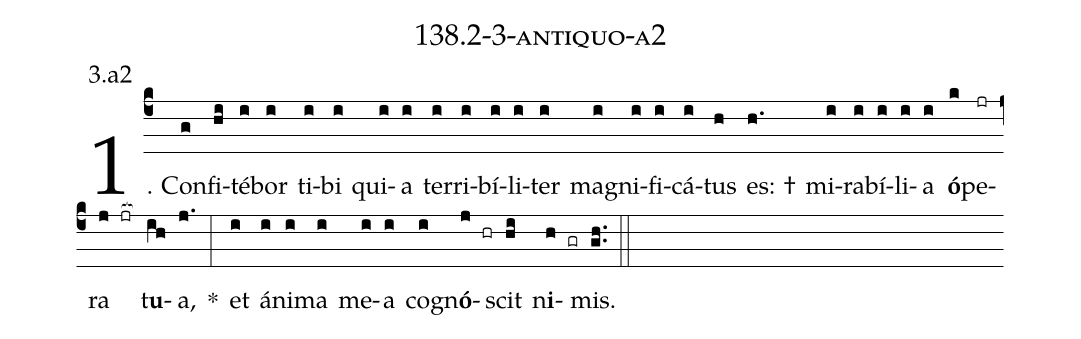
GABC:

name: 138.2-3-antiquo-a2;
annotation: 3.a2;
%%
(c4)1. Con(g)fi(hi)té(i)bor(i) ti(i)bi(i) qui(i)a(i) ter(i)ri(i)bí(i)li(i)ter(i) ma(i)gni(i)fi(i)cá(i)tus(h) es: †(h.) mi(i)ra(i)bí(i)li(i)a(i) <b>ó</b>(k)pe(jr)ra(j jr[ocb:1{]) t<b>u</b>(ih[ocb:0}])a,(j.) *(:) et(i) á(i)ni(i)ma(i) me(i)a(i) co(i)gn<b>ó</b>(j hr)scit(hi) n<b>i</b>(h gr)mis.(gh..) (::)
